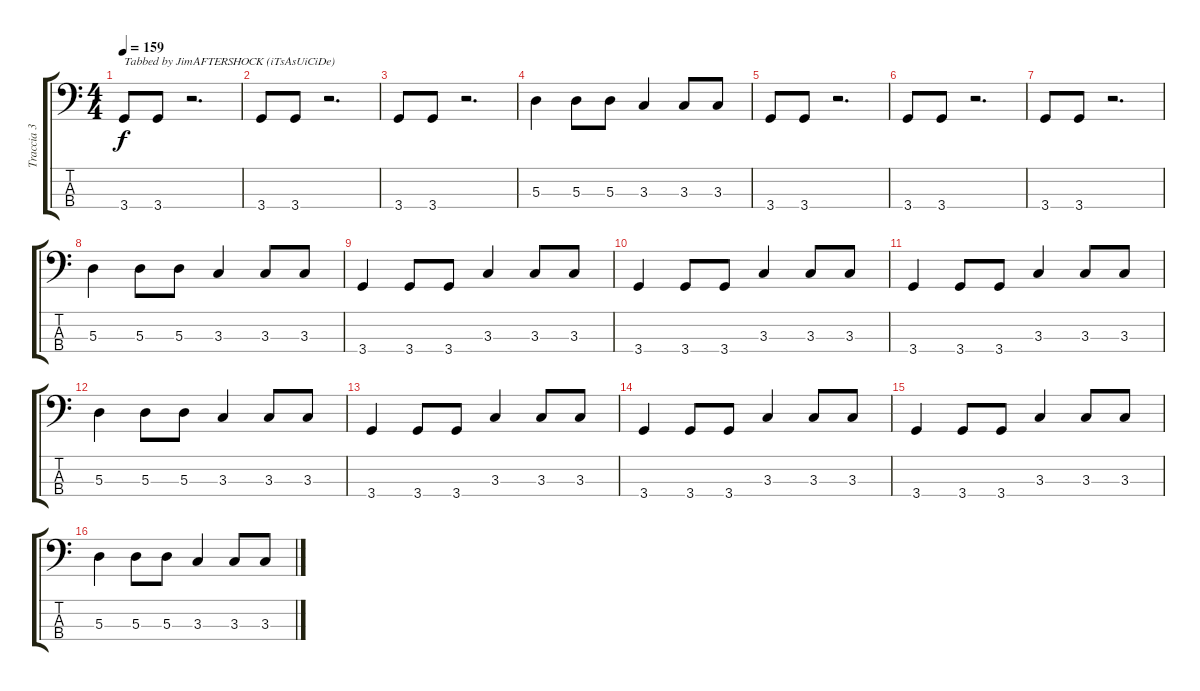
\track ("Traccia 3" "Traccia 3") {instrument electricbasspick}
\staff {score tabs}
\tuning (G2 D2 A1 E1) {hide}
\ts (4 4)
\tempo 159
\clef f4
\ks c
3.4.8{txt "Tabbed by JimAFTERSHOCK (iTsAsUiCiDe)" dy f instrument electricbasspick} 3.4.8 r.2{d} |
3.4.8 3.4.8 r.2{d} |
3.4.8 3.4.8 r.2{d} |
5.3.4 5.3.8 5.3.8 3.3.4 3.3.8 3.3.8 |
3.4.8 3.4.8 r.2{d} |
3.4.8 3.4.8 r.2{d} |
3.4.8 3.4.8 r.2{d} |
5.3.4 5.3.8 5.3.8 3.3.4 3.3.8 3.3.8 |
3.4.4 3.4.8 3.4.8 3.3.4 3.3.8 3.3.8 |
3.4.4 3.4.8 3.4.8 3.3.4 3.3.8 3.3.8 |
3.4.4 3.4.8 3.4.8 3.3.4 3.3.8 3.3.8 |
5.3.4 5.3.8 5.3.8 3.3.4 3.3.8 3.3.8 |
3.4.4 3.4.8 3.4.8 3.3.4 3.3.8 3.3.8 |
3.4.4 3.4.8 3.4.8 3.3.4 3.3.8 3.3.8 |
3.4.4 3.4.8 3.4.8 3.3.4 3.3.8 3.3.8 |
5.3.4 5.3.8 5.3.8 3.3.4 3.3.8 3.3.8
